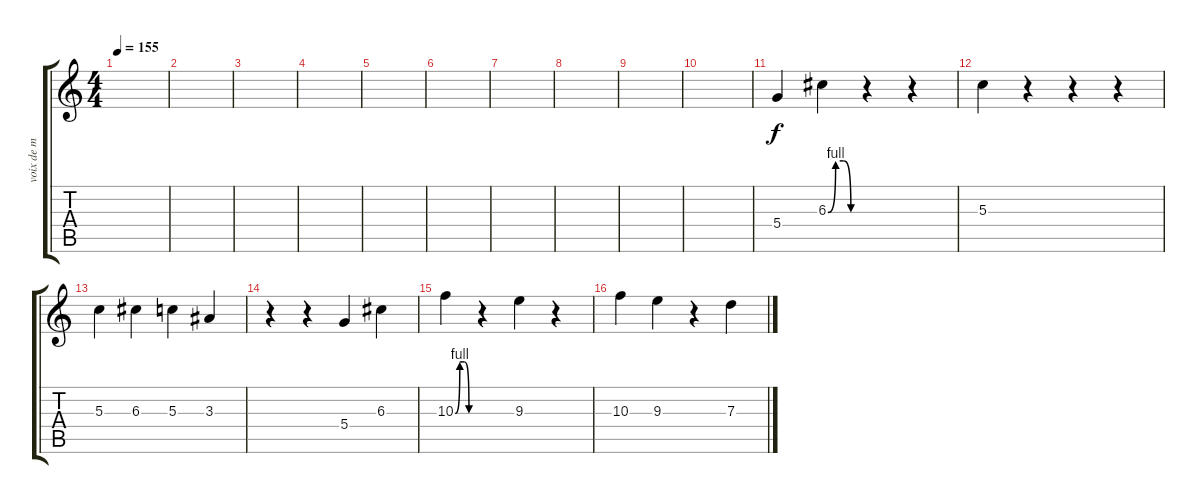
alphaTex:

\track (" voix de matt" " voix de m") {instrument acousticguitarnylon}
\staff {score tabs}
\tuning (E4 B3 G3 D3 A2 E2) {hide}
\ts (4 4)
\tempo 155
\clef g2
\ks c
|
|
|
|
|
|
|
|
|
|
5.4.4 6.3{be (custom 0 0 15 4 30 4 45 0 60 0)}.4 r.4 r.4 |
5.3.4 r.4 r.4 r.4 |
5.3.4 6.3.4 5.3.4 3.3.4 |
r.4 r.4 5.4.4 6.3.4 |
10.3{be (custom 0 0 15 4 30 4 45 0 60 0)}.4 r.4 9.3.4 r.4 |
10.3.4 9.3.4 r.4 7.3.4
